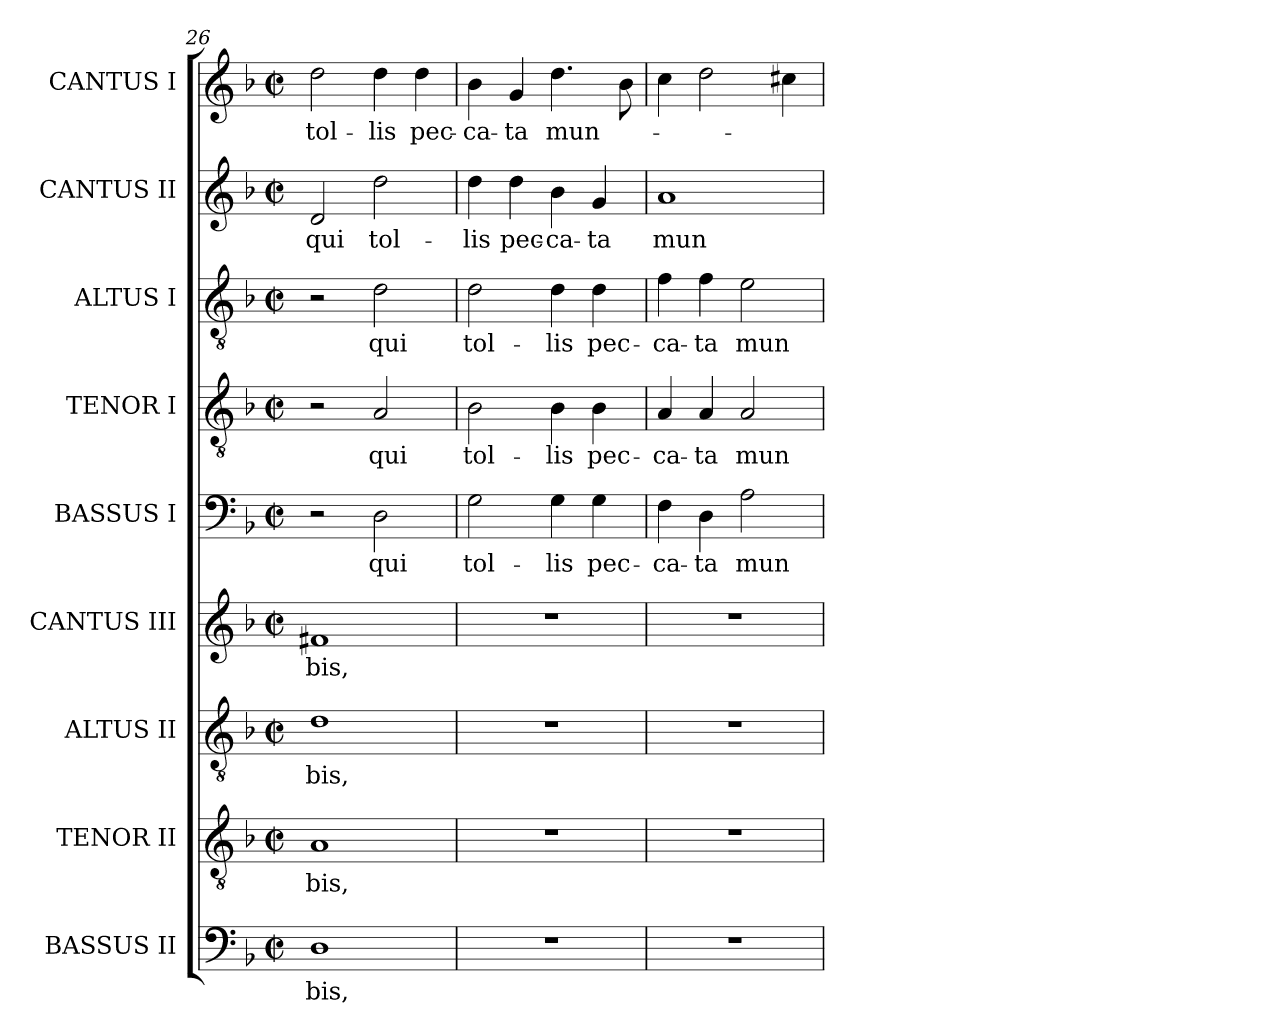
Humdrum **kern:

**kern	**text	**kern	**text	**kern	**text	**kern	**text	**kern	**text	**kern	**text	**kern	**text	**kern	**text	**kern	**text
*part9	*part9	*part8	*part8	*part7	*part7	*part6	*part6	*part5	*part5	*part4	*part4	*part3	*part3	*part2	*part2	*part1	*part1
*staff9	*staff9	*staff8	*staff8	*staff7	*staff7	*staff6	*staff6	*staff5	*staff5	*staff4	*staff4	*staff3	*staff3	*staff2	*staff2	*staff1	*staff1
*I"BASSUS II	*	*I"TENOR II	*	*I"ALTUS II	*	*I"CANTUS III	*	*I"BASSUS I	*	*I"TENOR I	*	*I"ALTUS I	*	*I"CANTUS II	*	*I"CANTUS I	*
*I'B. II	*	*I'T. II	*	*I'A. II	*	*I'C. III	*	*I'B. I	*	*I'T. I	*	*I'A. I	*	*I'C. II	*	*I'C. I	*
*clefF4	*	*clefGv2	*	*clefGv2	*	*clefG2	*	*clefF4	*	*clefGv2	*	*clefGv2	*	*clefG2	*	*clefG2	*
*	*	*ITrd7c12	*	*ITrd7c12	*	*	*	*	*	*ITrd7c12	*	*ITrd7c12	*	*	*	*	*
*k[b-]	*	*k[b-]	*	*k[b-]	*	*k[b-]	*	*k[b-]	*	*k[b-]	*	*k[b-]	*	*k[b-]	*	*k[b-]	*
*F:	*	*F:	*	*F:	*	*F:	*	*F:	*	*F:	*	*F:	*	*F:	*	*F:	*
*M2/2	*	*M2/2	*	*M2/2	*	*M2/2	*	*M2/2	*	*M2/2	*	*M2/2	*	*M2/2	*	*M2/2	*
*met(c|)	*	*met(c|)	*	*met(c|)	*	*met(c|)	*	*met(c|)	*	*met(c|)	*	*met(c|)	*	*met(c|)	*	*met(c|)	*
=26	=26	=26	=26	=26	=26	=26	=26	=26	=26	=26	=26	=26	=26	=26	=26	=26	=26
!	!LO:LY:b:color=#000000	!	!	!	!	!	!	!	!	!	!	!	!	!	!	!	!
!	!	!	!LO:LY:b:color=#000000	!	!	!	!	!	!	!	!	!	!	!	!	!	!
!	!	!	!	!	!LO:LY:b:color=#000000	!	!	!	!	!	!	!	!	!	!	!	!
!	!	!	!	!	!	!	!LO:LY:b:color=#000000	!	!	!	!	!	!	!	!	!	!
!	!	!	!	!	!	!	!	!	!	!	!	!	!	!	!LO:LY:b:color=#000000	!	!
!	!	!	!	!	!	!	!	!	!	!	!	!	!	!	!	!	!LO:LY:b:color=#000000
1Di	-bis,	1AAi	-bis,	1Di	-bis,	1f#Xi	-bis,	2r	.	2r	.	2r	.	2di/	qui	2ddi\	tol-
!	!	!	!	!	!	!	!	!	!LO:LY:b:color=#000000	!	!	!	!	!	!	!	!
!	!	!	!	!	!	!	!	!	!	!	!LO:LY:b:color=#000000	!	!	!	!	!	!
!	!	!	!	!	!	!	!	!	!	!	!	!	!LO:LY:b:color=#000000	!	!	!	!
!	!	!	!	!	!	!	!	!	!	!	!	!	!	!	!LO:LY:b:color=#000000	!	!
!	!	!	!	!	!	!	!	!	!	!	!	!	!	!	!	!	!LO:LY:b:color=#000000
.	.	.	.	.	.	.	.	2Di\	qui	2AAi/	qui	2Di\	qui	2ddi\	tol-	4ddi\	-lis
!	!	!	!	!	!	!	!	!	!	!	!	!	!	!	!	!	!LO:LY:b:color=#000000
.	.	.	.	.	.	.	.	.	.	.	.	.	.	.	.	4ddi\	pec-
=27	=27	=27	=27	=27	=27	=27	=27	=27	=27	=27	=27	=27	=27	=27	=27	=27	=27
!	!	!	!	!	!	!	!	!	!LO:LY:b:color=#000000	!	!	!	!	!	!	!	!
!	!	!	!	!	!	!	!	!	!	!	!LO:LY:b:color=#000000	!	!	!	!	!	!
!	!	!	!	!	!	!	!	!	!	!	!	!	!LO:LY:b:color=#000000	!	!	!	!
!	!	!	!	!	!	!	!	!	!	!	!	!	!	!	!LO:LY:b:color=#000000	!	!
!	!	!	!	!	!	!	!	!	!	!	!	!	!	!	!	!	!LO:LY:b:color=#000000
1r	.	1r	.	1r	.	1r	.	2Gi\	tol-	2BB-i\	tol-	2Di\	tol-	4ddi\	-lis	4b-i\	-ca-
!	!	!	!	!	!	!	!	!	!	!	!	!	!	!	!LO:LY:b:color=#000000	!	!
!	!	!	!	!	!	!	!	!	!	!	!	!	!	!	!	!	!LO:LY:b:color=#000000
.	.	.	.	.	.	.	.	.	.	.	.	.	.	4ddi\	pec-	4gi/	-ta
!	!	!	!	!	!	!	!	!	!LO:LY:b:color=#000000	!	!	!	!	!	!	!	!
!	!	!	!	!	!	!	!	!	!	!	!LO:LY:b:color=#000000	!	!	!	!	!	!
!	!	!	!	!	!	!	!	!	!	!	!	!	!LO:LY:b:color=#000000	!	!	!	!
!	!	!	!	!	!	!	!	!	!	!	!	!	!	!	!LO:LY:b:color=#000000	!	!
!	!	!	!	!	!	!	!	!	!	!	!	!	!	!	!	!	!LO:LY:b:color=#000000
.	.	.	.	.	.	.	.	4Gi\	-lis	4BB-i\	-lis	4Di\	-lis	4b-i\	-ca-	4.ddi\	mun-
!	!	!	!	!	!	!	!	!	!LO:LY:b:color=#000000	!	!	!	!	!	!	!	!
!	!	!	!	!	!	!	!	!	!	!	!LO:LY:b:color=#000000	!	!	!	!	!	!
!	!	!	!	!	!	!	!	!	!	!	!	!	!LO:LY:b:color=#000000	!	!	!	!
!	!	!	!	!	!	!	!	!	!	!	!	!	!	!	!LO:LY:b:color=#000000	!	!
.	.	.	.	.	.	.	.	4Gi\	pec-	4BB-i\	pec-	4Di\	pec-	4gi/	-ta	.	.
.	.	.	.	.	.	.	.	.	.	.	.	.	.	.	.	8b-i\	.
=28	=28	=28	=28	=28	=28	=28	=28	=28	=28	=28	=28	=28	=28	=28	=28	=28	=28
!	!	!	!	!	!	!	!	!	!LO:LY:b:color=#000000	!	!	!	!	!	!	!	!
!	!	!	!	!	!	!	!	!	!	!	!LO:LY:b:color=#000000	!	!	!	!	!	!
!	!	!	!	!	!	!	!	!	!	!	!	!	!LO:LY:b:color=#000000	!	!	!	!
!	!	!	!	!	!	!	!	!	!	!	!	!	!	!	!LO:LY:b:color=#000000	!	!
1r	.	1r	.	1r	.	1r	.	4Fi\	-ca-	4AAi/	-ca-	4Fi\	-ca-	1ai	mun-	4cci\	.
!	!	!	!	!	!	!	!	!	!LO:LY:b:color=#000000	!	!	!	!	!	!	!	!
!	!	!	!	!	!	!	!	!	!	!	!LO:LY:b:color=#000000	!	!	!	!	!	!
!	!	!	!	!	!	!	!	!	!	!	!	!	!LO:LY:b:color=#000000	!	!	!	!
.	.	.	.	.	.	.	.	4Di\	-ta	4AAi/	-ta	4Fi\	-ta	.	.	2ddi\	.
!	!	!	!	!	!	!	!	!	!LO:LY:b:color=#000000	!	!	!	!	!	!	!	!
!	!	!	!	!	!	!	!	!	!	!	!LO:LY:b:color=#000000	!	!	!	!	!	!
!	!	!	!	!	!	!	!	!	!	!	!	!	!LO:LY:b:color=#000000	!	!	!	!
.	.	.	.	.	.	.	.	2Ai\	mun-	2AAi/	mun-	2Ei\	mun-	.	.	.	.
.	.	.	.	.	.	.	.	.	.	.	.	.	.	.	.	4cc#Xi\	.
=	=	=	=	=	=	=	=	=	=	=	=	=	=	=	=	=	=
*-	*-	*-	*-	*-	*-	*-	*-	*-	*-	*-	*-	*-	*-	*-	*-	*-	*-
